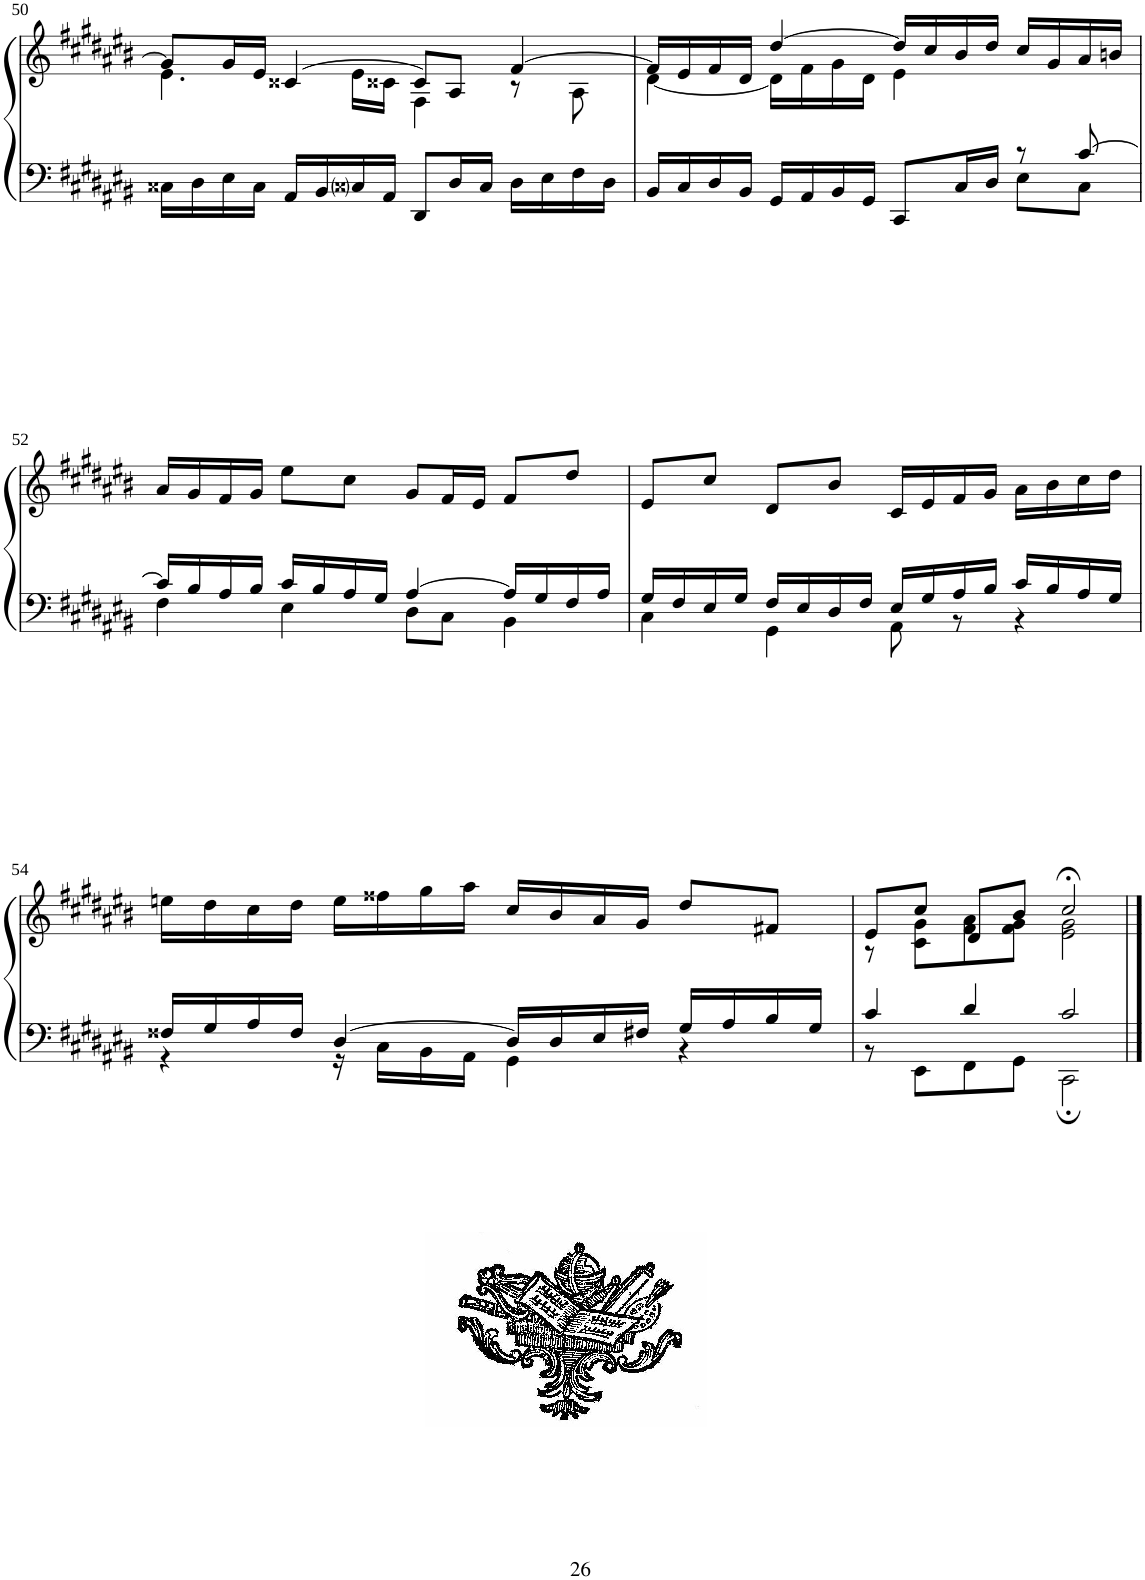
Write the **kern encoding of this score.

**kern	**kern
*part1	*part1
*staff2	*staff1
*I"Piano	*
*I'Pno	*
!!LO:PB:g=z
*clefF4	*clefG2
*k[f#c#g#d#a#e#b#]	*k[f#c#g#d#a#e#b#]
*M4/4	*M4/4
*met(c)	*met(c)
=50	=50
*	*^
16C##X\LL	8g#/L]	4.e#\
16D#\	.	.
16E#\	16g#/L	.
16C##\JJ	16e#/JJ	.
16AA#/LL	[4c##X/	.
16BB#/	.	.
16C##i/	.	16e#\LL
16AA#/JJ	.	16c##X\JJ
8DD#/L	8c##/L]	4F#\
16D#/L	8A#/J	.
16C##/JJ	.	.
16D#\LL	[4f#/	8r
16E#\	.	.
16F#\	.	8A#\
16D#\JJ	.	.
=51	=51	=51
*^	*	*
2.ryy	16BB#/LL	16f#/LL]	[4d#\
.	16C#/	16e#/	.
.	16D#/	16f#/	.
.	16BB#/JJ	16d#/JJ	.
.	16GG#/LL	[4dd#/	16d#\LL]
.	16AA#/	.	16f#\
.	16BB#/	.	16g#\
.	16GG#/JJ	.	16d#\JJ
.	8CC#/L	16dd#/LL]	4e#\
.	.	16cc#/	.
.	16C#/L	16b#/	.
.	16D#/JJ	16dd#/JJ	.
8r	8E#\L	16cc#/LL	4ryy
.	.	16g#/	.
[8c#/	8C#\J	16a#/	.
.	.	16bn/JJ	.
*	*	*v	*v
!!LO:LB:g=z
=52	=52	=52
16c#/LL]	4F#\	16a#/LL
16B#/	.	16g#/
16A#/	.	16f#/
16B#/JJ	.	16g#/JJ
16c#/LL	4E#\	8ee#\L
16B#/	.	.
16A#/	.	8cc#\J
16G#/JJ	.	.
[4A#/	8D#\L	8g#/L
.	8C#\J	16f#/L
.	.	16e#/JJ
16A#/LL]	4BB#\	8f#/L
16G#/	.	.
16F#/	.	8dd#/J
16A#/JJ	.	.
=53	=53	=53
16G#/LL	4C#\	8e#/L
16F#/	.	.
16E#/	.	8cc#/J
16G#/JJ	.	.
16F#/LL	4GG#\	8d#/L
16E#/	.	.
16D#/	.	8b#/J
16F#/JJ	.	.
16E#/LL	8AA#\	16c#/LL
16G#/	.	16e#/
16A#/	8r	16f#/
16B#/JJ	.	16g#/JJ
16c#/LL	4r	16a#\LL
16B#/	.	16b#\
16A#/	.	16cc#\
16G#/JJ	.	16dd#\JJ
!!LO:LB:g=z
=54	=54	=54
16F##X/LL	4r	16een\LL
16G#/	.	16dd#\
16A#/	.	16cc#\
16F##/JJ	.	16dd#\JJ
[4D#/	16r	16ee\LL
.	16C#\LL	16ff##X\
.	16BB#\	16gg#\
.	16AA#\JJ	16aa#\JJ
16D#/LL]	4GG#\	16cc#/LL
16D#/	.	16b#/
16E#/	.	16a#/
16F#X/JJ	.	16g#/JJ
16G#/LL	4r	8dd#/L
16A#/	.	.
16B#/	.	8f#X/J
16G#/JJ	.	.
=55	=55	=55
*	*	*^
4c#/	8r	8e#/L	8r
.	8EE#\L	8cc#/J	8c#\ 8g#\L
4d#/	8FF#\	8d#/L	8f#\ 8a#\
.	8GG#\J	8b#/J	8f#\ 8g#\J
2c#/	2CC#;\	2cc#;</	2e#\ 2g#\
*v	*v	*	*
*	*v	*v
==	==
*-	*-
